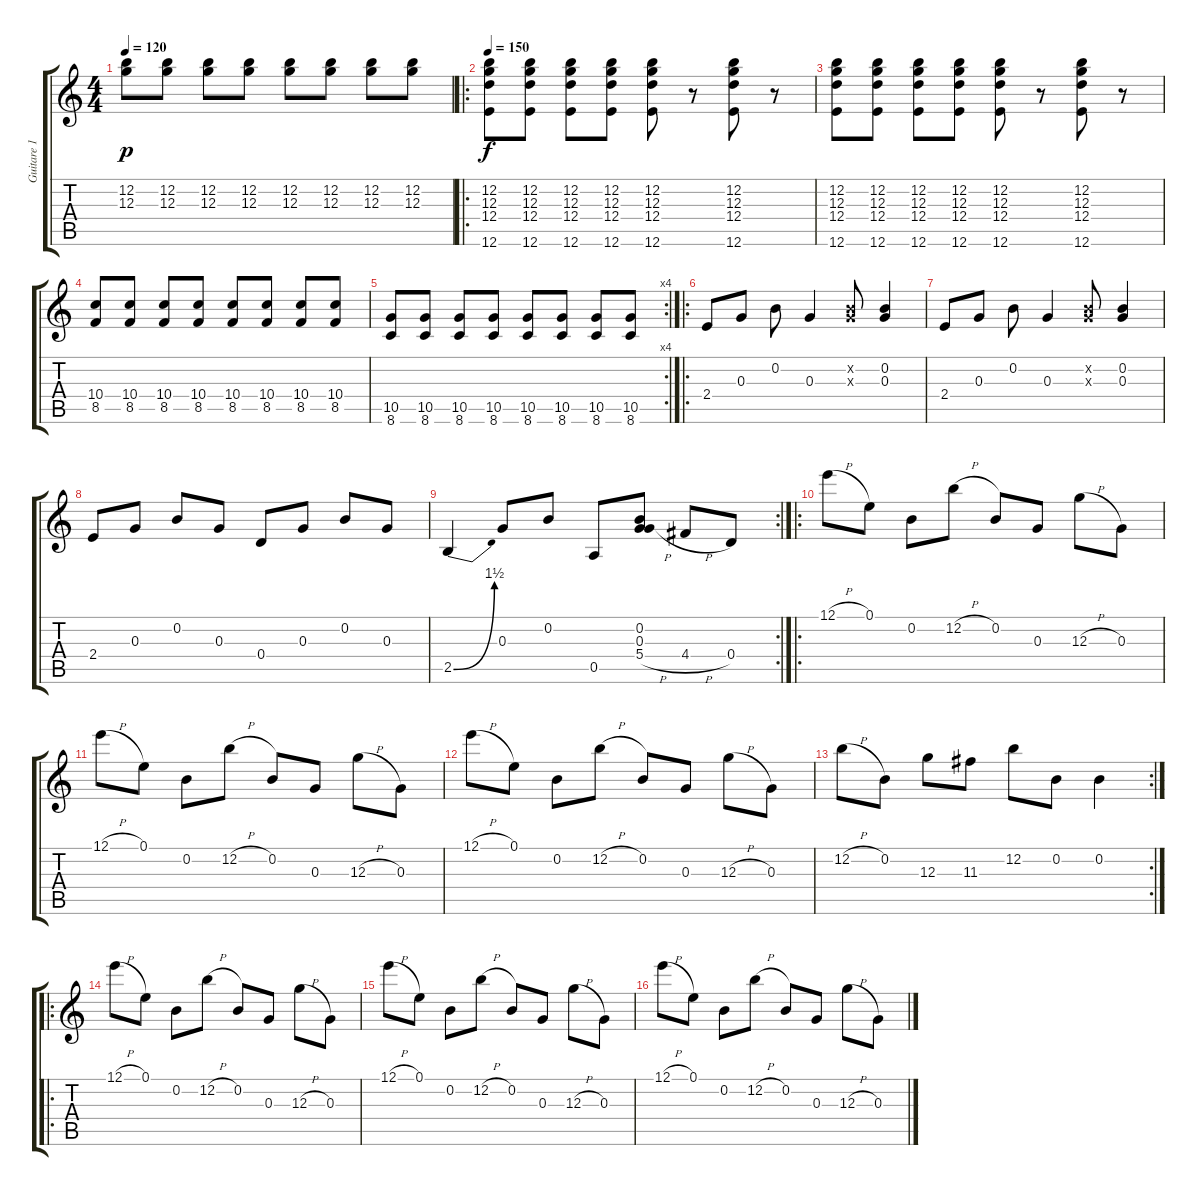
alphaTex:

\track ("Guitare 1" "Guitare 1") {instrument distortionguitar}
\staff {score tabs}
\tuning (E4 B3 G3 D3 A2 E2) {hide}
\ts (4 4)
\tempo 120
\clef g2
\ks c
(12.2 12.3).8{dy p} (12.2 12.3).8 (12.2 12.3).8 (12.2 12.3).8 (12.2 12.3).8 (12.2 12.3).8 (12.2 12.3).8 (12.2 12.3).8 |
\ro
\tempo 150
(12.2 12.3 12.4 12.6).8{dy f} (12.2 12.3 12.4 12.6).8 (12.2 12.3 12.4 12.6).8 (12.2 12.3 12.4 12.6).8 (12.2 12.3 12.4 12.6).8 r.8 (12.2 12.3 12.4 12.6).8 r.8 |
(12.2 12.3 12.4 12.6).8 (12.2 12.3 12.4 12.6).8 (12.2 12.3 12.4 12.6).8 (12.2 12.3 12.4 12.6).8 (12.2 12.3 12.4 12.6).8 r.8 (12.2 12.3 12.4 12.6).8 r.8 |
(10.4 8.5).8 (10.4 8.5).8 (10.4 8.5).8 (10.4 8.5).8 (10.4 8.5).8 (10.4 8.5).8 (10.4 8.5).8 (10.4 8.5).8 |
\rc 4
(10.5 8.6).8 (10.5 8.6).8 (10.5 8.6).8 (10.5 8.6).8 (10.5 8.6).8 (10.5 8.6).8 (10.5 8.6).8 (10.5 8.6).8 |
\ro
2.4.8 0.3.8 0.2.8 0.3.4 (0.2{x} 0.3{x}).8 (0.2 0.3).4 |
2.4.8 0.3.8 0.2.8 0.3.4 (0.2{x} 0.3{x}).8 (0.2 0.3).4 |
2.4.8 0.3.8 0.2.8 0.3.8 0.4.8 0.3.8 0.2.8 0.3.8 |
\rc 2
2.5{be (bend 0 0 60 6)}.4 0.3.8 0.2.8 0.5.8 (0.2 0.3 5.4{h}).8 4.4{h}.8 0.4.8 |
\ro
12.1{h}.8 0.1.8 0.2.8 12.2{h}.8 0.2.8 0.3.8 12.3{h}.8 0.3.8 |
12.1{h}.8 0.1.8 0.2.8 12.2{h}.8 0.2.8 0.3.8 12.3{h}.8 0.3.8 |
12.1{h}.8 0.1.8 0.2.8 12.2{h}.8 0.2.8 0.3.8 12.3{h}.8 0.3.8 |
\rc 2
12.2{h}.8 0.2.8 12.3.8 11.3.8 12.2.8 0.2.8 0.2.4 |
\ro
12.1{h}.8 0.1.8 0.2.8 12.2{h}.8 0.2.8 0.3.8 12.3{h}.8 0.3.8 |
12.1{h}.8 0.1.8 0.2.8 12.2{h}.8 0.2.8 0.3.8 12.3{h}.8 0.3.8 |
12.1{h}.8 0.1.8 0.2.8 12.2{h}.8 0.2.8 0.3.8 12.3{h}.8 0.3.8
